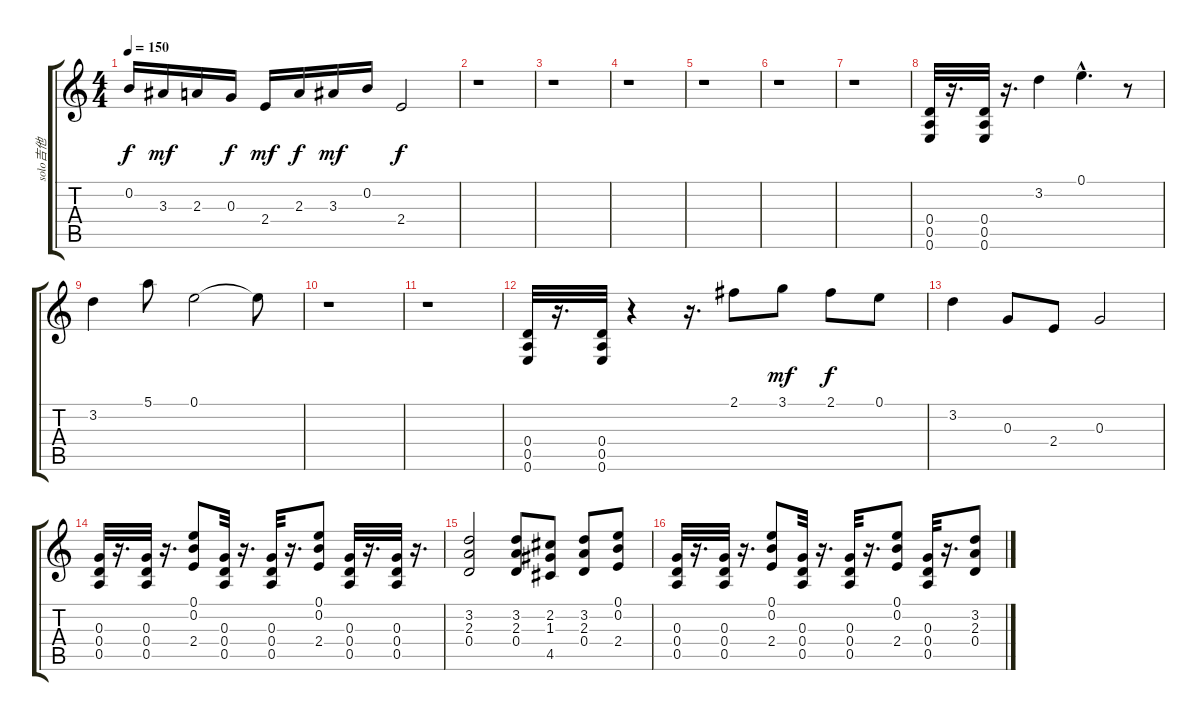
\track ("solo吉他" "solo吉他") {instrument overdrivenguitar}
\staff {score tabs}
\tuning (E4 B3 G3 D3 A2 E2) {hide}
\ts (4 4)
\tempo 150
\clef g2
\ks c
0.2.16{dy f} 3.3.16{dy mf} 2.3.16 0.3.16{dy f} 2.4.16{dy mf} 2.3.16{dy f} 3.3.16{dy mf} 0.2.16 2.4.2{dy f} |
r.1 |
r.1 |
r.1 |
r.1 |
r.1 |
r.1 |
(0.4 0.5 0.6).32 r.16{d} (0.4 0.5 0.6).32 r.16{d} 3.2.4 0.1{hac}.4{d} r.8 |
3.2.4 5.1.8 0.1.2 0.1{t}.8 |
r.1 |
r.1 |
(0.4 0.5 0.6).32 r.16{d} (0.4 0.5 0.6).32 r.4 r.16{d} 2.1.8 3.1.8{dy mf} 2.1.8{dy f} 0.1.8 |
3.2.4 0.3.8 2.4.8 0.3.2 |
(0.3 0.4 0.5).32 r.16{d} (0.3 0.4 0.5).32 r.16{d} (0.1 0.2 2.4).8 (0.3 0.4 0.5).32 r.16{d} (0.3 0.4 0.5).32 r.16{d} (0.1 0.2 2.4).8 (0.3 0.4 0.5).32 r.16{d} (0.3 0.4 0.5).32 r.16{d} |
(3.2 2.3 0.4).2 (3.2 2.3 0.4).8 (2.2 1.3 4.5).8 (3.2 2.3 0.4).8 (0.1 0.2 2.4).8 |
(0.3 0.4 0.5).32 r.16{d} (0.3 0.4 0.5).32 r.16{d} (0.1 0.2 2.4).8 (0.3 0.4 0.5).32 r.16{d} (0.3 0.4 0.5).32 r.16{d} (0.1 0.2 2.4).8 (0.3 0.4 0.5).32 r.16{d} (3.2 2.3 0.4).8
